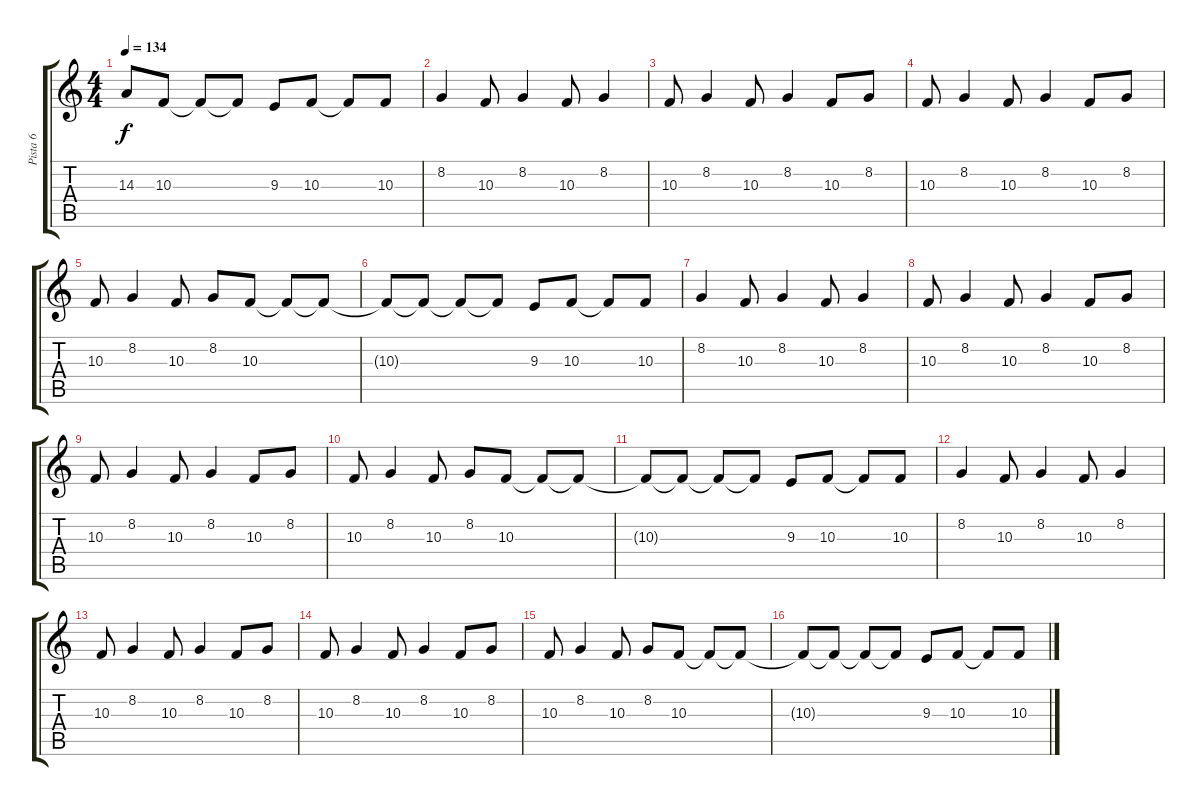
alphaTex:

\track ("Pista 6" "Pista 6") {instrument electricpiano1}
\staff {score tabs}
\tuning (E4 B3 G3 D3 A2 E2) {hide}
\ts (4 4)
\tempo 134
\clef g2
\ks c
14.3.8{dy f} 10.3.8 10.3{t}.8 10.3{t}.8 9.3.8 10.3.8 10.3{t}.8 10.3.8 |
8.2.4 10.3.8 8.2.4 10.3.8 8.2.4 |
10.3.8 8.2.4 10.3.8 8.2.4 10.3.8 8.2.8 |
10.3.8 8.2.4 10.3.8 8.2.4 10.3.8 8.2.8 |
10.3.8 8.2.4 10.3.8 8.2.8 10.3.8 10.3{t}.8 10.3{t}.8 |
10.3{t}.8 10.3{t}.8 10.3{t}.8 10.3{t}.8 9.3.8 10.3.8 10.3{t}.8 10.3.8 |
8.2.4 10.3.8 8.2.4 10.3.8 8.2.4 |
10.3.8 8.2.4 10.3.8 8.2.4 10.3.8 8.2.8 |
10.3.8 8.2.4 10.3.8 8.2.4 10.3.8 8.2.8 |
10.3.8 8.2.4 10.3.8 8.2.8 10.3.8 10.3{t}.8 10.3{t}.8 |
10.3{t}.8 10.3{t}.8 10.3{t}.8 10.3{t}.8 9.3.8 10.3.8 10.3{t}.8 10.3.8 |
8.2.4 10.3.8 8.2.4 10.3.8 8.2.4 |
10.3.8 8.2.4 10.3.8 8.2.4 10.3.8 8.2.8 |
10.3.8 8.2.4 10.3.8 8.2.4 10.3.8 8.2.8 |
10.3.8 8.2.4 10.3.8 8.2.8 10.3.8 10.3{t}.8 10.3{t}.8 |
10.3{t}.8 10.3{t}.8 10.3{t}.8 10.3{t}.8 9.3.8 10.3.8 10.3{t}.8 10.3.8
